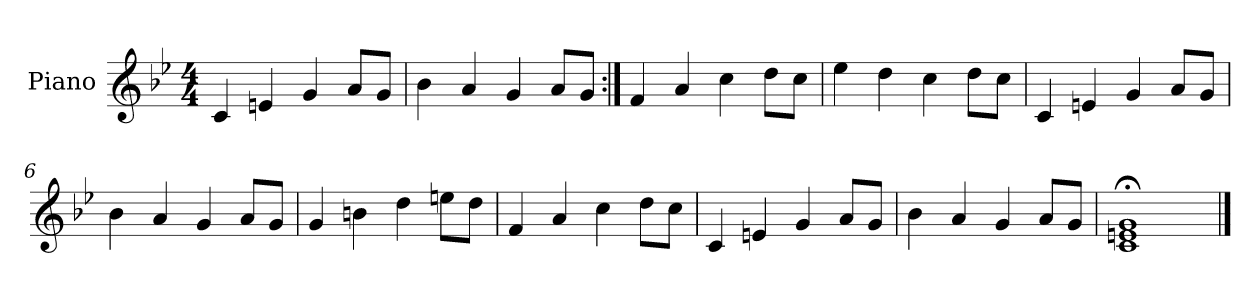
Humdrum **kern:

**kern
*part1
*staff1
*I"Piano
*I'Pno.
*clefG2
*k[b-e-]
*M4/4
*MM150
=1
4c/
4en/
4g/
8a/L
8g/J
=2
4b-\
4a/
4g/
8a/L
8g/J
=3:|!
4f/
4a/
4cc\
8dd\L
8cc\J
=4
4ee-\
4dd\
4cc\
8dd\L
8cc\J
=5
4c/
4en/
4g/
8a/L
8g/J
=6
4b-\
4a/
4g/
8a/L
8g/J
=7
4g/
4bn\
4dd\
8een\L
8dd\J
!!LO:LB:g=z
=8
4f/
4a/
4cc\
8dd\L
8cc\J
=9
4c/
4en/
4g/
8a/L
8g/J
=10
4b-\
4a/
4g/
8a/L
8g/J
=11
1c;< 1en;< 1g;<
==
*-
